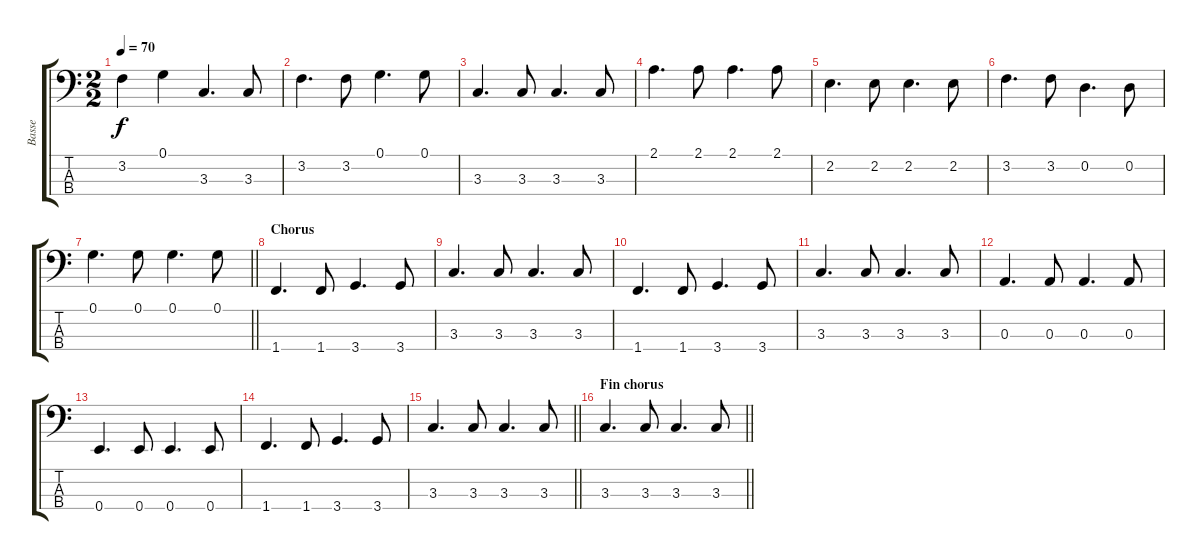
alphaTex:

\track ("Basse" "Basse") {instrument acousticbass}
\staff {score tabs}
\tuning (G2 D2 A1 E1) {hide}
\ts (2 2)
\tempo 70
\clef f4
\ks c
3.2.4{dy f} 0.1.4 3.3.4{d} 3.3.8 |
3.2.4{d} 3.2.8 0.1.4{d} 0.1.8 |
3.3.4{d} 3.3.8 3.3.4{d} 3.3.8 |
2.1.4{d} 2.1.8 2.1.4{d} 2.1.8 |
2.2.4{d} 2.2.8 2.2.4{d} 2.2.8 |
3.2.4{d} 3.2.8 0.2.4{d} 0.2.8 |
\barLineRight lightlight
0.1.4{d} 0.1.8 0.1.4{d} 0.1.8 |
\section ("" "Chorus")
1.4.4{d} 1.4.8 3.4.4{d} 3.4.8 |
3.3.4{d} 3.3.8 3.3.4{d} 3.3.8 |
1.4.4{d} 1.4.8 3.4.4{d} 3.4.8 |
3.3.4{d} 3.3.8 3.3.4{d} 3.3.8 |
0.3.4{d} 0.3.8 0.3.4{d} 0.3.8 |
0.4.4{d} 0.4.8 0.4.4{d} 0.4.8 |
1.4.4{d} 1.4.8 3.4.4{d} 3.4.8 |
\barLineRight lightlight
3.3.4{d} 3.3.8 3.3.4{d} 3.3.8 |
\section ("" "Fin chorus")
\barLineRight lightlight
3.3.4{d} 3.3.8 3.3.4{d} 3.3.8
